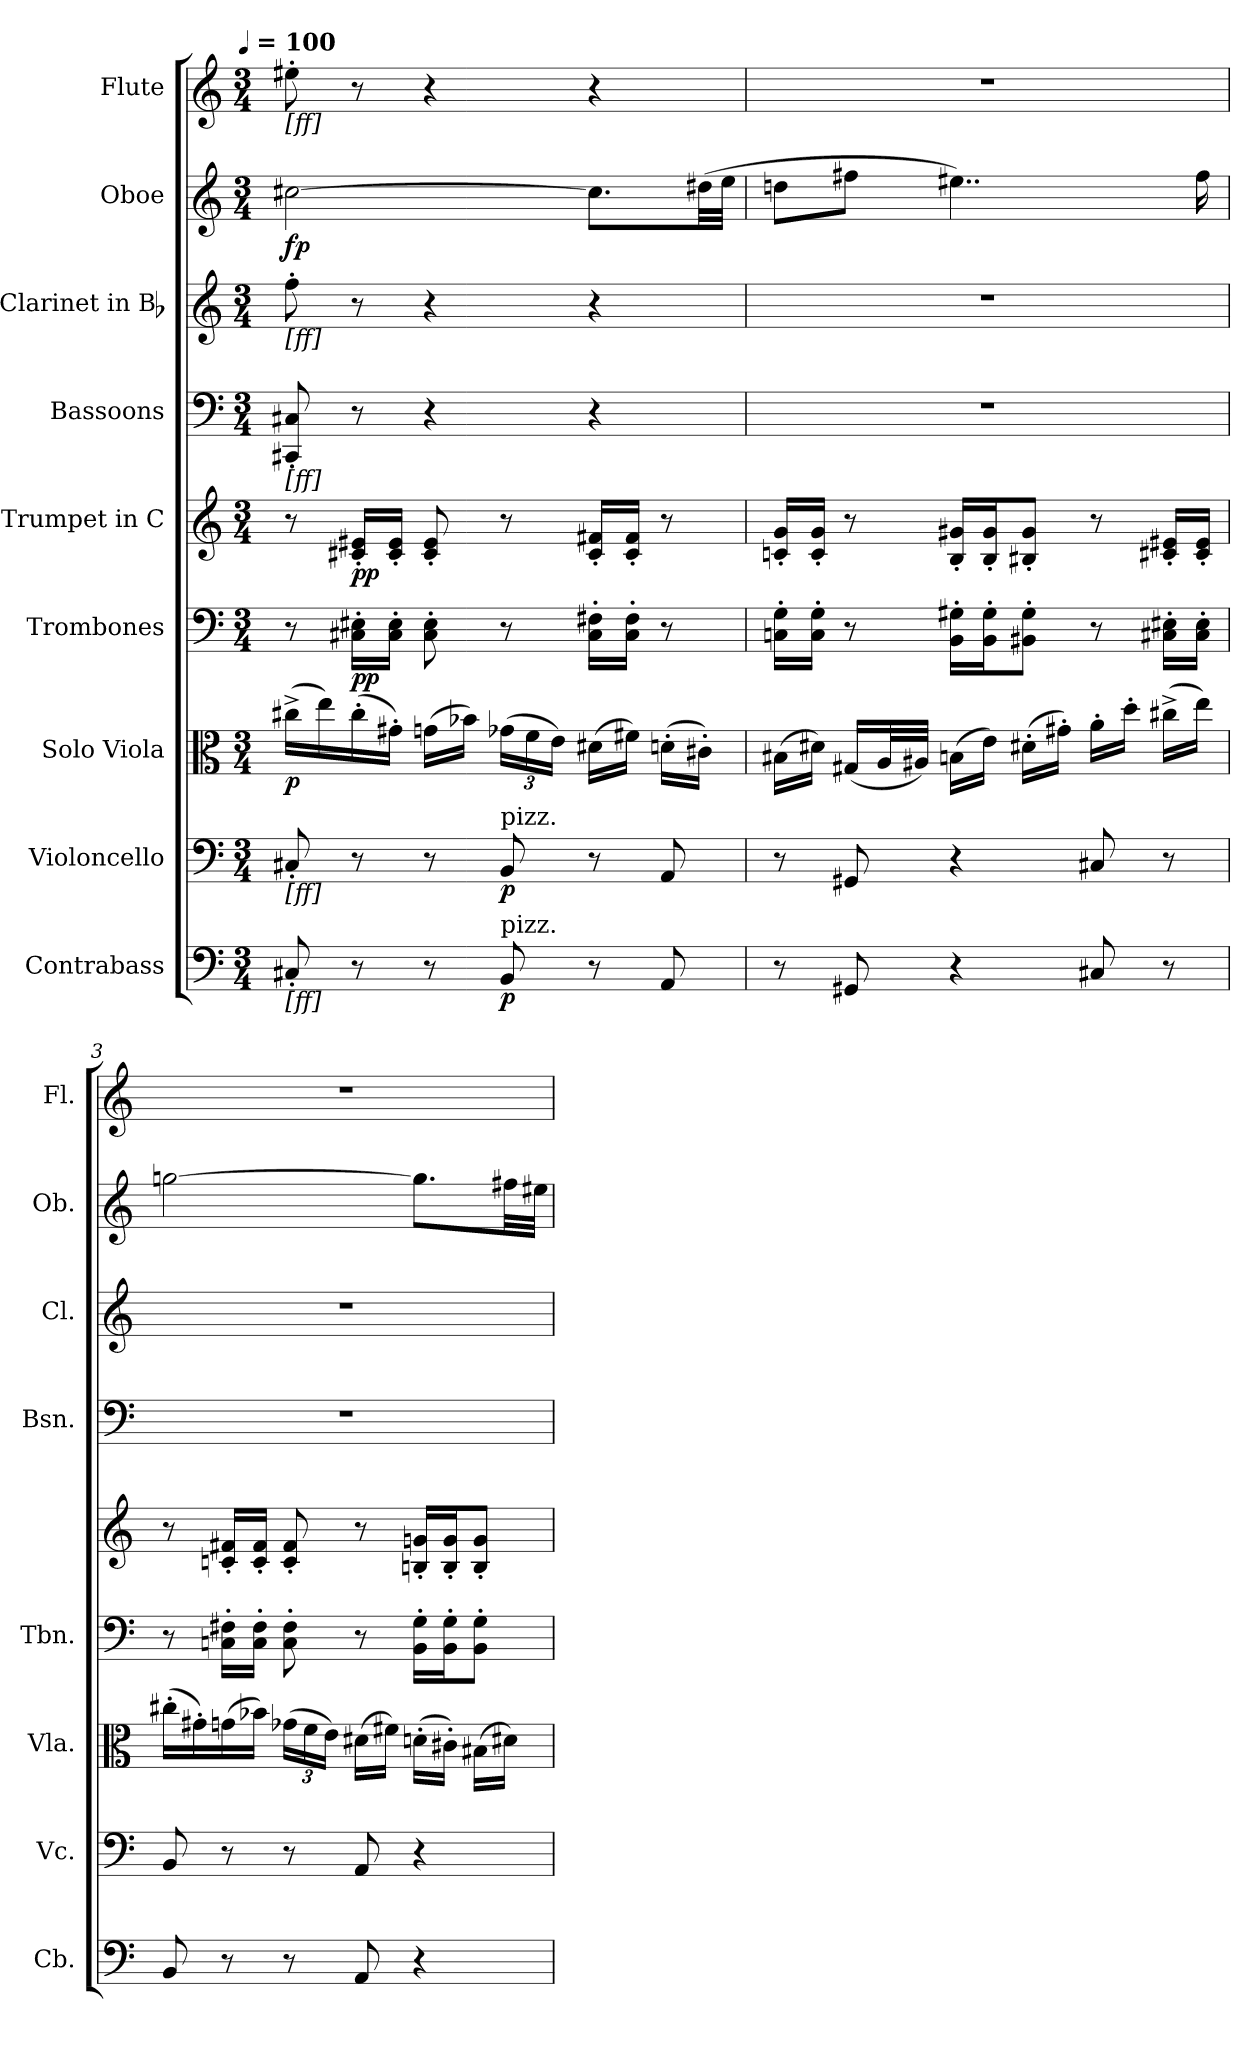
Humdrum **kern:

**kern	**dynam	**kern	**dynam	**kern	**dynam	**kern	**dynam	**kern	**dynam	**kern	**kern	**kern	**dynam	**kern
*part9	*part9	*part8	*part8	*part7	*part7	*part6	*part6	*part5	*part5	*part4	*part3	*part2	*part2	*part1
*staff9	*staff9	*staff8	*staff8	*staff7	*staff7	*staff6	*staff6	*staff5	*staff5	*staff4	*staff3	*staff2	*staff2	*staff1
*I"Contrabass	*	*I"Violoncello	*	*I"Solo Viola	*	*I"Trombones	*	*I"Trumpet in C	*	*I"Bassoons	*I"Clarinet in Bb	*I"Oboe	*	*I"Flute
*I'Cb.	*	*I'Vc.	*	*I'Vla.	*	*I'Tbn.	*	*	*	*I'Bsn.	*I'Cl.	*I'Ob.	*	*I'Fl.
*clefF4	*	*clefF4	*	*clefC3	*	*clefF4	*	*clefG2	*	*clefF4	*clefG2	*clefG2	*	*clefG2
*	*	*	*	*	*	*	*	*	*	*	*ITrd1c2	*	*	*
*k[]	*	*k[]	*	*k[]	*	*k[]	*	*k[]	*	*k[]	*k[b-e-]	*k[]	*	*k[]
!!LO:TX:omd:t=[quarter] = 100
*M3/4	*	*M3/4	*	*M3/4	*	*M3/4	*	*M3/4	*	*M3/4	*M3/4	*M3/4	*	*M3/4
*MM100	*	*MM100	*	*MM100	*	*MM100	*	*MM100	*	*MM100	*MM100	*MM100	*	*MM100
=1	=1	=1	=1	=1	=1	=1	=1	=1	=1	=1	=1	=1	=1	=1
!	!	!	!	!	!	!	!	!	!	!	!	!	!	!LO:TX:b:t=[ff]
!	!	!	!	!	!	!	!	!	!	!	!LO:TX:b:t=[ff]	!	!	!
!	!	!	!	!	!	!	!	!	!	!LO:TX:b:t=[ff]	!	!	!	!
!	!	!LO:TX:b:t=[ff]	!	!	!	!	!	!	!	!	!	!	!	!
!LO:TX:b:t=[ff]	!	!	!	!	!	!	!	!	!	!	!	!	!	!
8C#X'	.	8C#X'	.	(16cc#X^LL	p	8r	.	8r	.	8CC#X' 8C#X'	8ee-'	[2cc#X	fp	8ee#X'
.	.	.	.	16ee)	.	.	.	.	.	.	.	.	.	.
8r	.	8r	.	(16cc#'	.	16C#X' 16E#X'LL	pp	16c#X' 16e#X'LL	pp	8r	8r	.	.	8r
.	.	.	.	16g#X'JJ)	.	16C#' 16E#'JJ	.	16c#' 16e#'JJ	.	.	.	.	.	.
8r	.	8r	.	(16gnLL	.	8C#' 8E#'	.	8c#' 8e#'	.	4r	4r	.	.	4r
.	.	.	.	16b-XJJ)	.	.	.	.	.	.	.	.	.	.
!	!	!LO:TX:a:t=pizz.	!	!	!	!	!	!	!	!	!	!	!	!
!LO:TX:a:t=pizz.	!	!	!	!	!	!	!	!	!	!	!	!	!	!
8BB	p	8BB	p	(24g-XLL	.	8r	.	8r	.	.	.	.	.	.
.	.	.	.	24f	.	.	.	.	.	.	.	.	.	.
.	.	.	.	24eJJ)	.	.	.	.	.	.	.	.	.	.
8r	.	8r	.	(16d#XLL	.	16C#' 16F#X'LL	.	16c#' 16f#X'LL	.	4r	4r	8.cc#L]	.	4r
.	.	.	.	16f#XJJ)	.	16C#' 16F#'JJ	.	16c#' 16f#'JJ	.	.	.	.	.	.
8AA	.	8AA	.	(16dn'LL	.	8r	.	8r	.	.	.	.	.	.
.	.	.	.	16c#X'JJ)	.	.	.	.	.	.	.	(32dd#XLL	.	.
.	.	.	.	.	.	.	.	.	.	.	.	32eeJJJ	.	.
=2	=2	=2	=2	=2	=2	=2	=2	=2	=2	=2	=2	=2	=2	=2
8r	.	8r	.	(16B#XLL	.	16Cn' 16G'LL	.	16cn' 16g'LL	.	4%3r	4%3r	8ddnL	.	4%3r
.	.	.	.	16d#XJJ)	.	16C' 16G'JJ	.	16c' 16g'JJ	.	.	.	.	.	.
8GG#X	.	8GG#X	.	(16G#XLL	.	8r	.	8r	.	.	.	8ff#XJ	.	.
.	.	.	.	32AL	.	.	.	.	.	.	.	.	.	.
.	.	.	.	32A#XJJJ)	.	.	.	.	.	.	.	.	.	.
4r	.	4r	.	(16BnLL	.	16BB' 16G#X'LL	.	16B' 16g#X'LL	.	.	.	4..ee#X)	.	.
.	.	.	.	16eJJ)	.	16BB' 16G#'J	.	16B' 16g#'J	.	.	.	.	.	.
.	.	.	.	(16d#X'LL	.	8BB#X' 8G#'J	.	8B#X' 8g#'J	.	.	.	.	.	.
.	.	.	.	16g#X'JJ)	.	.	.	.	.	.	.	.	.	.
8C#X	.	8C#X	.	16a'LL	.	8r	.	8r	.	.	.	.	.	.
.	.	.	.	16dd'JJ	.	.	.	.	.	.	.	.	.	.
8r	.	8r	.	(16cc#X^LL	.	16C#X' 16E#X'LL	.	16c#X' 16e#X'LL	.	.	.	.	.	.
.	.	.	.	16eeJJ)	.	16C#' 16E#'JJ	.	16c#' 16e#'JJ	.	.	.	16ff#	.	.
=3	=3	=3	=3	=3	=3	=3	=3	=3	=3	=3	=3	=3	=3	=3
8BB	.	8BB	.	(16cc#X'LL	.	8r	.	8r	.	4%3r	4%3r	[2ggn	.	4%3r
.	.	.	.	16g#X')	.	.	.	.	.	.	.	.	.	.
8r	.	8r	.	(16gn	.	16Cn' 16F#X'LL	.	16cn' 16f#X'LL	.	.	.	.	.	.
.	.	.	.	16b-XJJ)	.	16C' 16F#'JJ	.	16c' 16f#'JJ	.	.	.	.	.	.
8r	.	8r	.	(24g-XLL	.	8C' 8F#'	.	8c' 8f#'	.	.	.	.	.	.
.	.	.	.	24f	.	.	.	.	.	.	.	.	.	.
.	.	.	.	24eJJ)	.	.	.	.	.	.	.	.	.	.
8AA	.	8AA	.	(16d#XLL	.	8r	.	8r	.	.	.	.	.	.
.	.	.	.	16f#XJJ)	.	.	.	.	.	.	.	.	.	.
4r	.	4r	.	(16dn'LL	.	16BB' 16G'LL	.	16Bn' 16gn'LL	.	.	.	8.ggL]	.	.
.	.	.	.	16c#X'JJ)	.	16BB' 16G'J	.	16B' 16g'J	.	.	.	.	.	.
.	.	.	.	(16B#XLL	.	8BB' 8G'J	.	8B' 8g'J	.	.	.	.	.	.
.	.	.	.	16d#XJJ)	.	.	.	.	.	.	.	32ff#XLL	.	.
.	.	.	.	.	.	.	.	.	.	.	.	32ee#XJJJ	.	.
=	=	=	=	=	=	=	=	=	=	=	=	=	=	=
*-	*-	*-	*-	*-	*-	*-	*-	*-	*-	*-	*-	*-	*-	*-
